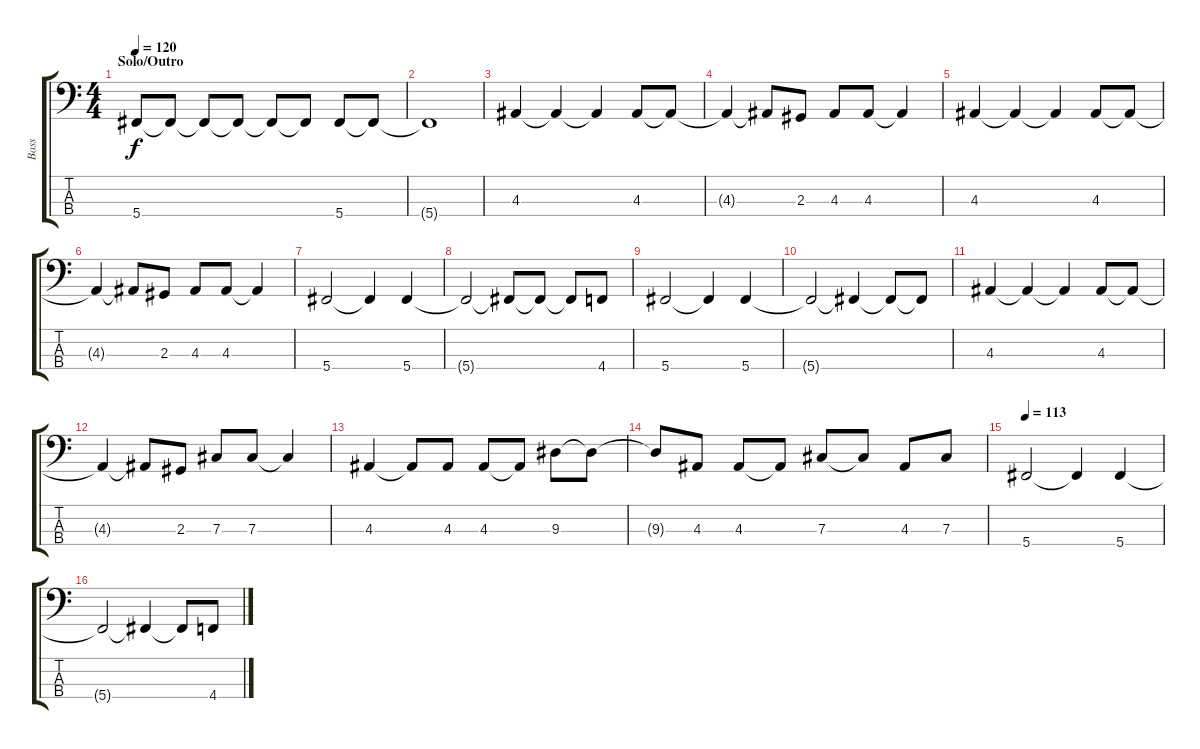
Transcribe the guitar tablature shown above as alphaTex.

\track ("Bass" "Bass") {instrument electricbassfinger}
\staff {score tabs}
\tuning (E2 B1 Gb1 Db1) {hide}
\ts (4 4)
\section ("" "Solo/Outro")
\tempo 120
\clef f4
\ks c
5.4.8{dy f} 5.4{t}.8 5.4{t}.8 5.4{t}.8 5.4{t}.8 5.4{t}.8 5.4.8 5.4{t}.8 |
5.4{t}.1 |
4.3.4 4.3{t}.4 4.3{t}.4 4.3.8 4.3{t}.8 |
4.3{t}.4 4.3{t}.8 2.3.8 4.3.8 4.3.8 4.3{t}.4 |
4.3.4 4.3{t}.4 4.3{t}.4 4.3.8 4.3{t}.8 |
4.3{t}.4 4.3{t}.8 2.3.8 4.3.8 4.3.8 4.3{t}.4 |
5.4.2 5.4{t}.4 5.4.4 |
5.4{t}.2 5.4{t}.8 5.4{t}.8 5.4{t}.8 4.4.8 |
5.4.2 5.4{t}.4 5.4.4 |
5.4{t}.2 5.4{t}.4 5.4{t}.8 5.4{t}.8 |
4.3.4 4.3{t}.4 4.3{t}.4 4.3.8 4.3{t}.8 |
4.3{t}.4 4.3{t}.8 2.3.8 7.3.8 7.3.8 7.3{t}.4 |
4.3.4 4.3{t}.8 4.3.8 4.3.8 4.3{t}.8 9.3.8 9.3{t}.8 |
9.3{t}.8 4.3.8 4.3.8 4.3{t}.8 7.3.8 7.3{t}.8 4.3.8 7.3.8 |
\tempo 113
5.4.2 5.4{t}.4 5.4.4 |
5.4{t}.2 5.4{t}.4 5.4{t}.8 4.4.8
